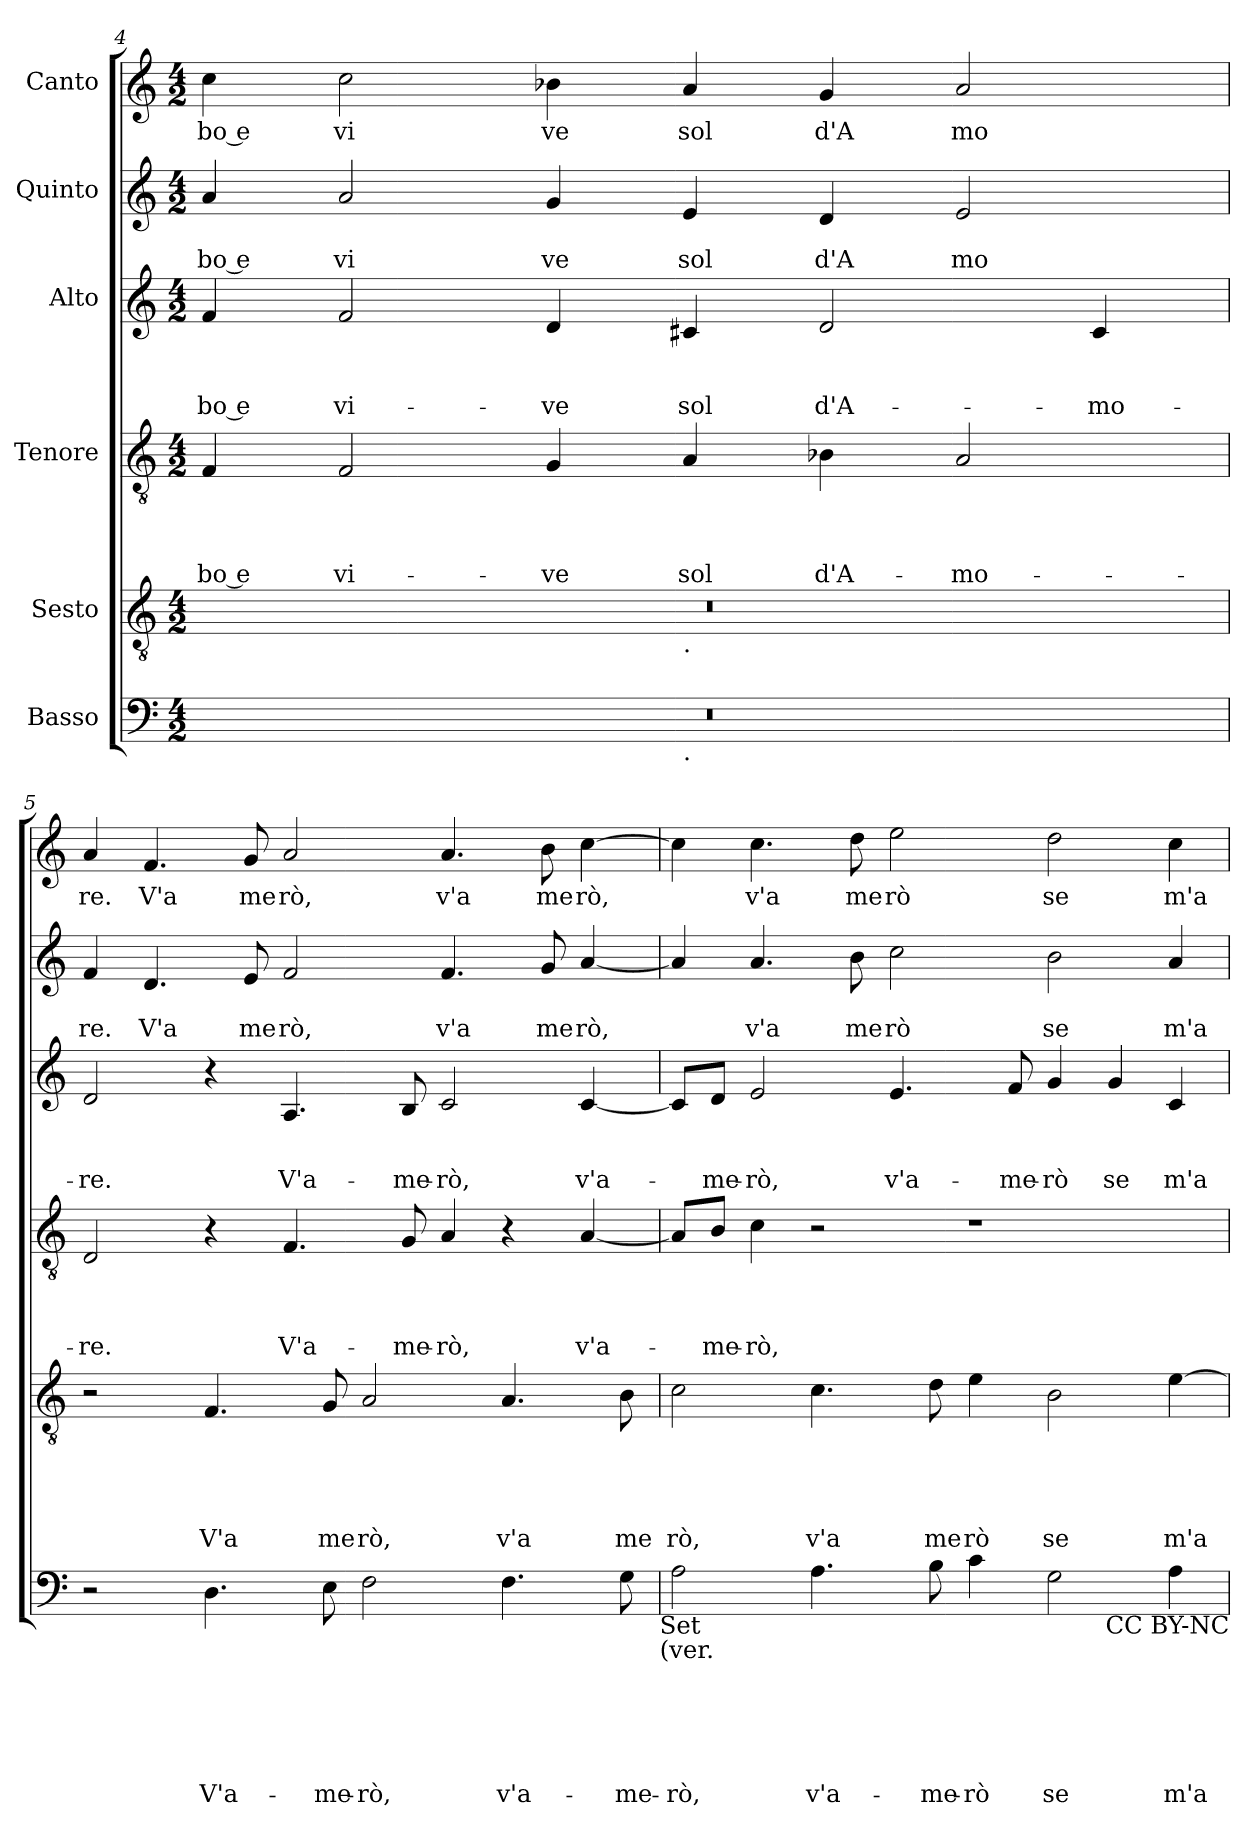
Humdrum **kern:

**kern	**text	**text	**text	**text	**text	**text	**kern	**text	**text	**text	**text	**text	**kern	**text	**text	**text	**text	**kern	**text	**text	**text	**kern	**text	**text	**kern	**text
*part6	*part6	*part6	*part6	*part6	*part6	*part6	*part5	*part5	*part5	*part5	*part5	*part5	*part4	*part4	*part4	*part4	*part4	*part3	*part3	*part3	*part3	*part2	*part2	*part2	*part1	*part1
*staff6	*staff6	*staff6	*staff6	*staff6	*staff6	*staff6	*staff5	*staff5	*staff5	*staff5	*staff5	*staff5	*staff4	*staff4	*staff4	*staff4	*staff4	*staff3	*staff3	*staff3	*staff3	*staff2	*staff2	*staff2	*staff1	*staff1
*I"Basso	*	*	*	*	*	*	*I"Sesto	*	*	*	*	*	*I"Tenore	*	*	*	*	*I"Alto	*	*	*	*I"Quinto	*	*	*I"Canto	*
!!LO:PB:g=z
*clefF4	*	*	*	*	*	*	*clefGv2	*	*	*	*	*	*clefGv2	*	*	*	*	*clefG2	*	*	*	*clefG2	*	*	*clefG2	*
*k[]	*	*	*	*	*	*	*k[]	*	*	*	*	*	*k[]	*	*	*	*	*k[]	*	*	*	*k[]	*	*	*k[]	*
*C:	*	*	*	*	*	*	*C:	*	*	*	*	*	*C:	*	*	*	*	*C:	*	*	*	*C:	*	*	*C:	*
*M4/2	*	*	*	*	*	*	*M4/2	*	*	*	*	*	*M4/2	*	*	*	*	*M4/2	*	*	*	*M4/2	*	*	*M4/2	*
=4	=4	=4	=4	=4	=4	=4	=4	=4	=4	=4	=4	=4	=4	=4	=4	=4	=4	=4	=4	=4	=4	=4	=4	=4	=4	=4
!	!	!	!	!	!	!	!	!	!	!	!	!	!	!	!	!	!LO:LY:b:rj	!	!	!	!LO:LY:b:rj	!	!	!LO:LY:b:rj	!	!LO:LY:b:rj
*^	*	*	*	*	*	*	*^	*	*	*	*	*	*	*	*	*	*	*	*	*	*	*	*	*	*	*
0r	1ryy	.	.	.	.	.	.	0r	1ryy	.	.	.	.	.	4F/	.	.	.	bo e	4f/	.	.	bo e	4a/	.	bo e	4cc\	bo e
!	!	!	!	!	!	!	!	!	!	!	!	!	!	!	!	!	!	!	!LO:LY:b	!	!	!	!LO:LY:b	!	!	!LO:LY:b	!	!LO:LY:b
.	.	.	.	.	.	.	.	.	.	.	.	.	.	.	2F/	.	.	.	vi-	2f/	.	.	vi-	2a/	.	vi	2cc\	vi
!	!	!	!	!	!	!	!	!	!	!	!	!	!	!	!	!	!	!	!LO:LY:b	!	!	!	!LO:LY:b	!	!	!LO:LY:b	!	!LO:LY:b
.	.	.	.	.	.	.	.	.	.	.	.	.	.	.	4G/	.	.	.	-ve	4d/	.	.	-ve	4g/	.	ve	4b-X\	ve
!	!	!	!	!	!	!	!	!	!LO:TX:b:t=.	!	!	!	!	!	!	!	!	!	!	!	!	!	!	!	!	!	!	!
!	!LO:TX:b:t=.	!	!	!	!	!	!	!	!	!	!	!	!	!	!	!	!	!	!	!	!	!	!	!	!	!	!	!
!	!	!	!	!	!	!	!	!	!	!	!	!	!	!	!	!	!	!	!LO:LY:b	!	!	!	!LO:LY:b	!	!	!LO:LY:b	!	!LO:LY:b
.	1ryy	.	.	.	.	.	.	.	1ryy	.	.	.	.	.	4A/	.	.	.	sol	4c#X/	.	.	sol	4e/	.	sol	4a/	sol
!	!	!	!	!	!	!	!	!	!	!	!	!	!	!	!	!	!	!	!LO:LY:b	!	!	!	!LO:LY:b	!	!	!LO:LY:b	!	!LO:LY:b
.	.	.	.	.	.	.	.	.	.	.	.	.	.	.	4B-X\	.	.	.	d'A-	2d/	.	.	d'A-	4d/	.	d'A	4g/	d'A
!	!	!	!	!	!	!	!	!	!	!	!	!	!	!	!	!	!	!	!LO:LY:b	!	!	!	!	!	!	!LO:LY:b	!	!LO:LY:b
.	.	.	.	.	.	.	.	.	.	.	.	.	.	.	2A/	.	.	.	-mo-	.	.	.	.	2e/	.	mo	2a/	mo
!	!	!	!	!	!	!	!	!	!	!	!	!	!	!	!	!	!	!	!	!	!	!	!LO:LY:b	!	!	!	!	!
.	.	.	.	.	.	.	.	.	.	.	.	.	.	.	.	.	.	.	.	4c#/	.	.	-mo-	.	.	.	.	.
=5	=5	=5	=5	=5	=5	=5	=5	=5	=5	=5	=5	=5	=5	=5	=5	=5	=5	=5	=5	=5	=5	=5	=5	=5	=5	=5	=5	=5
!	!	!	!	!	!	!	!	!	!	!	!	!	!	!	!	!	!	!	!LO:LY:b	!	!	!	!LO:LY:b	!	!	!LO:LY:b	!	!LO:LY:b
*v	*v	*	*	*	*	*	*	*	*	*	*	*	*	*	*	*	*	*	*	*	*	*	*	*	*	*	*	*
*	*	*	*	*	*	*	*v	*v	*	*	*	*	*	*	*	*	*	*	*	*	*	*	*	*	*	*	*
2r	.	.	.	.	.	.	2r	.	.	.	.	.	2D/	.	.	.	-re.	2d/	.	.	-re.	4f/	.	re.	4a</	re.
!	!	!	!	!	!	!	!	!	!	!	!	!	!	!	!	!	!	!	!	!	!	!	!	!LO:LY:b	!	!LO:LY:b
.	.	.	.	.	.	.	.	.	.	.	.	.	.	.	.	.	.	.	.	.	.	4.d/	.	V'a	4.f/	V'a
!	!	!	!	!	!	!LO:LY:b	!	!	!	!	!	!LO:LY:b	!	!	!	!	!	!	!	!	!	!	!	!	!	!
4.D\	.	.	.	.	.	V'a-	4.F/	.	.	.	.	V'a	4r	.	.	.	.	4r	.	.	.	.	.	.	.	.
!	!	!	!	!	!	!	!	!	!	!	!	!	!	!	!	!	!	!	!	!	!	!	!	!LO:LY:b	!	!LO:LY:b
.	.	.	.	.	.	.	.	.	.	.	.	.	.	.	.	.	.	.	.	.	.	8e/	.	me	8g/	me
!	!	!	!	!	!	!	!	!	!	!	!	!	!	!	!	!	!LO:LY:b	!	!	!	!LO:LY:b	!	!	!LO:LY:b	!	!LO:LY:b
.	.	.	.	.	.	.	.	.	.	.	.	.	4.F/	.	.	.	V'a-	4.A/	.	.	V'a-	2f/	.	rò,	2a/	rò,
!	!	!	!	!	!	!LO:LY:b	!	!	!	!	!	!LO:LY:b	!	!	!	!	!	!	!	!	!	!	!	!	!	!
8E\	.	.	.	.	.	-me-	8G/	.	.	.	.	me	.	.	.	.	.	.	.	.	.	.	.	.	.	.
!	!	!	!	!	!	!LO:LY:b	!	!	!	!	!	!LO:LY:b	!	!	!	!	!	!	!	!	!	!	!	!	!	!
2F\	.	.	.	.	.	-rò,	2A/	.	.	.	.	rò,	.	.	.	.	.	.	.	.	.	.	.	.	.	.
!	!	!	!	!	!	!	!	!	!	!	!	!	!	!	!	!	!LO:LY:b	!	!	!	!LO:LY:b	!	!	!	!	!
.	.	.	.	.	.	.	.	.	.	.	.	.	8G/	.	.	.	-me-	8B/	.	.	-me-	.	.	.	.	.
!	!	!	!	!	!	!	!	!	!	!	!	!	!	!	!	!	!LO:LY:b	!	!	!	!LO:LY:b	!	!	!LO:LY:b	!	!LO:LY:b
.	.	.	.	.	.	.	.	.	.	.	.	.	4A/	.	.	.	-rò,	2c/	.	.	-rò,	4.f/	.	v'a	4.a/	v'a
!	!	!	!	!	!	!LO:LY:b	!	!	!	!	!	!LO:LY:b	!	!	!	!	!	!	!	!	!	!	!	!	!	!
4.F\	.	.	.	.	.	v'a-	4.A/	.	.	.	.	v'a	4r	.	.	.	.	.	.	.	.	.	.	.	.	.
!	!	!	!	!	!	!	!	!	!	!	!	!	!	!	!	!	!	!	!	!	!	!	!	!LO:LY:b	!	!LO:LY:b
.	.	.	.	.	.	.	.	.	.	.	.	.	.	.	.	.	.	.	.	.	.	8g/	.	me	8b\	me
!	!	!	!	!	!	!	!	!	!	!	!	!	!	!	!	!	!LO:LY:b	!	!	!	!LO:LY:b	!	!	!LO:LY:b	!	!LO:LY:b
.	.	.	.	.	.	.	.	.	.	.	.	.	[<4A/	.	.	.	v'a-	[<4c/	.	.	v'a-	[<4a/	.	rò,	[>4cc\	rò,
!	!	!	!	!	!	!LO:LY:b	!	!	!	!	!	!LO:LY:b	!	!	!	!	!	!	!	!	!	!	!	!	!	!
8G\	.	.	.	.	.	-me-	8B\	.	.	.	.	me	.	.	.	.	.	.	.	.	.	.	.	.	.	.
!LO:TX:b:t=Set	!	!	!	!	!	!	!	!	!	!	!	!	!	!	!	!	!	!	!	!	!	!	!	!	!	!
!LO:TX:b:t=(ver.	!	!	!	!	!	!	!	!	!	!	!	!	!	!	!	!	!	!	!	!	!	!	!	!	!	!
=6	=6	=6	=6	=6	=6	=6	=6	=6	=6	=6	=6	=6	=6	=6	=6	=6	=6	=6	=6	=6	=6	=6	=6	=6	=6	=6
!	!	!	!	!	!	!LO:LY:b	!	!	!	!	!	!LO:LY:b	!	!	!	!	!	!	!	!	!	!	!	!	!	!
2A\	.	.	.	.	.	-rò,	2c\	.	.	.	.	rò,	8A/L]	.	.	.	.	8c/L]	.	.	.	4a/]	.	.	4cc\]	.
!	!	!	!	!	!	!	!	!	!	!	!	!	!	!	!	!	!LO:LY:b	!	!	!	!LO:LY:b	!	!	!	!	!
.	.	.	.	.	.	.	.	.	.	.	.	.	8B/J	.	.	.	-me-	8d/J	.	.	-me-	.	.	.	.	.
!	!	!	!	!	!	!	!	!	!	!	!	!	!	!	!	!	!LO:LY:b	!	!	!	!LO:LY:b	!	!	!LO:LY:b	!	!LO:LY:b
.	.	.	.	.	.	.	.	.	.	.	.	.	4c\	.	.	.	-rò,	2e/	.	.	-rò,	4.a/	.	v'a	4.cc\	v'a
!	!	!	!	!	!	!LO:LY:b	!	!	!	!	!	!LO:LY:b	!	!	!	!	!	!	!	!	!	!	!	!	!	!
4.A\	.	.	.	.	.	v'a-	4.c\	.	.	.	.	v'a	2r	.	.	.	.	.	.	.	.	.	.	.	.	.
!	!	!	!	!	!	!	!	!	!	!	!	!	!	!	!	!	!	!	!	!	!	!	!	!LO:LY:b	!	!LO:LY:b
.	.	.	.	.	.	.	.	.	.	.	.	.	.	.	.	.	.	.	.	.	.	8b\	.	me	8dd\	me
!	!	!	!	!	!	!	!	!	!	!	!	!	!	!	!	!	!	!	!	!	!LO:LY:b	!	!	!LO:LY:b	!	!LO:LY:b
.	.	.	.	.	.	.	.	.	.	.	.	.	.	.	.	.	.	4.e/	.	.	v'a-	2cc\	.	rò	2ee\	rò
!	!	!	!	!	!	!LO:LY:b	!	!	!	!	!	!LO:LY:b	!	!	!	!	!	!	!	!	!	!	!	!	!	!
8B\	.	.	.	.	.	-me-	8d\	.	.	.	.	me	.	.	.	.	.	.	.	.	.	.	.	.	.	.
!	!	!	!	!	!	!LO:LY:b	!	!	!	!	!	!LO:LY:b	!	!	!	!	!	!	!	!	!	!	!	!	!	!
4c\	.	.	.	.	.	-rò	4e\	.	.	.	.	rò	1r	.	.	.	.	.	.	.	.	.	.	.	.	.
!	!	!	!	!	!	!	!	!	!	!	!	!	!	!	!	!	!	!	!	!	!LO:LY:b	!	!	!	!	!
.	.	.	.	.	.	.	.	.	.	.	.	.	.	.	.	.	.	8f/	.	.	-me-	.	.	.	.	.
!	!	!	!	!	!	!LO:LY:b	!	!	!	!	!	!LO:LY:b	!	!	!	!	!	!	!	!	!LO:LY:b	!	!	!LO:LY:b	!	!LO:LY:b
2G\	.	.	.	.	.	se	2B\	.	.	.	.	se	.	.	.	.	.	4g/	.	.	-rò	2b\	.	se	2dd\	se
!	!	!	!	!	!	!	!	!	!	!	!	!	!	!	!	!	!	!	!	!	!LO:LY:b	!	!	!	!	!
.	.	.	.	.	.	.	.	.	.	.	.	.	.	.	.	.	.	4g/	.	.	se	.	.	.	.	.
!	!	!	!	!	!	!LO:LY:b	!	!	!	!	!	!LO:LY:b	!	!	!	!	!	!	!	!	!LO:LY:b	!	!	!LO:LY:b	!	!LO:LY:b
4A\	.	.	.	.	.	m'a-	[>4e\	.	.	.	.	m'a	.	.	.	.	.	4c/	.	.	m'a-	4a/	.	m'a	4cc\	m'a
!LO:TX:b:t=CC BY-NC	!	!	!	!	!	!	!	!	!	!	!	!	!	!	!	!	!	!	!	!	!	!	!	!	!	!
=	=	=	=	=	=	=	=	=	=	=	=	=	=	=	=	=	=	=	=	=	=	=	=	=	=	=
*-	*-	*-	*-	*-	*-	*-	*-	*-	*-	*-	*-	*-	*-	*-	*-	*-	*-	*-	*-	*-	*-	*-	*-	*-	*-	*-
